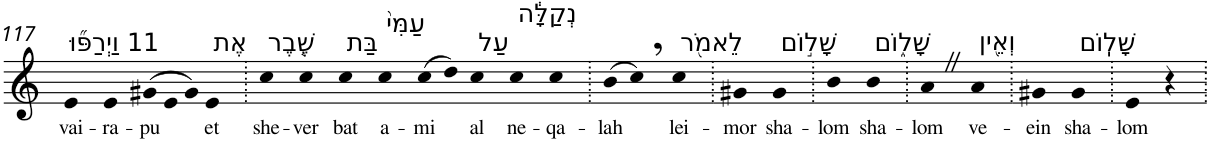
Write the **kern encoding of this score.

**kern	**text
*part1	*part1
*staff1	*staff1
*I"Piano	*
*I'Pno	*
!!LO:PB:g=z
*clefG2	*
*k[]	*
=117	=117
!LO:TX:a:t=11 וַיְרַפּ֞וּ	!
!	!LO:LY:b
4e	vai-
!	!LO:LY:b
4e	-ra-
*Xtuplet	*
!	!LO:LY:b
(>12g#X	-pu
12e	.
12g#)	.
!LO:TX:a:t=אֶת	!
!	!LO:LY:b
4e	et
=118.	=118.
!LO:TX:a:t=שֶׁ֤בֶר	!
!	!LO:LY:b
4cc	she-
!	!LO:LY:b
4cc	-ver
!LO:TX:a:t=בַּת	!
!	!LO:LY:b
4cc	bat
!LO:TX:a:t=עַמִּי֙	!
!	!LO:LY:b
4cc	a-
!	!LO:LY:b
(>8cc	-mi
8dd)	.
!LO:TX:a:t=עַל	!
!	!LO:LY:b
4cc	al
!LO:TX:a:t=נְקַלָּ֔ה	!
!	!LO:LY:b
4cc	ne-
!	!LO:LY:b
4cc	-qa-
=119.	=119.
!	!LO:LY:b
(>8b	-lah
8cc,)	.
!LO:TX:a:t=לֵאמֹ֖ר	!
!	!LO:LY:b
4cc	lei-
=120.	=120.
!	!LO:LY:b
4g#X	-mor
!LO:TX:a:t=שָׁל֣וֹם	!
!	!LO:LY:b
4g#	sha-
=121.	=121.
!	!LO:LY:b
4b	-lom
!LO:TX:a:t=שָׁל֑וֹם	!
!	!LO:LY:b
4b	sha-
=122.	=122.
!	!LO:LY:b
4aZ	-lom
!LO:TX:a:t=וְאֵ֖ין	!
!	!LO:LY:b
4a	ve-
=123.	=123.
!	!LO:LY:b
4g#X	-ein
!LO:TX:a:t=שָׁלֽוֹם	!
!	!LO:LY:b
4g#	sha-
=124.	=124.
!	!LO:LY:b
4e	-lom
4r	.
=.	=.
*-	*-
